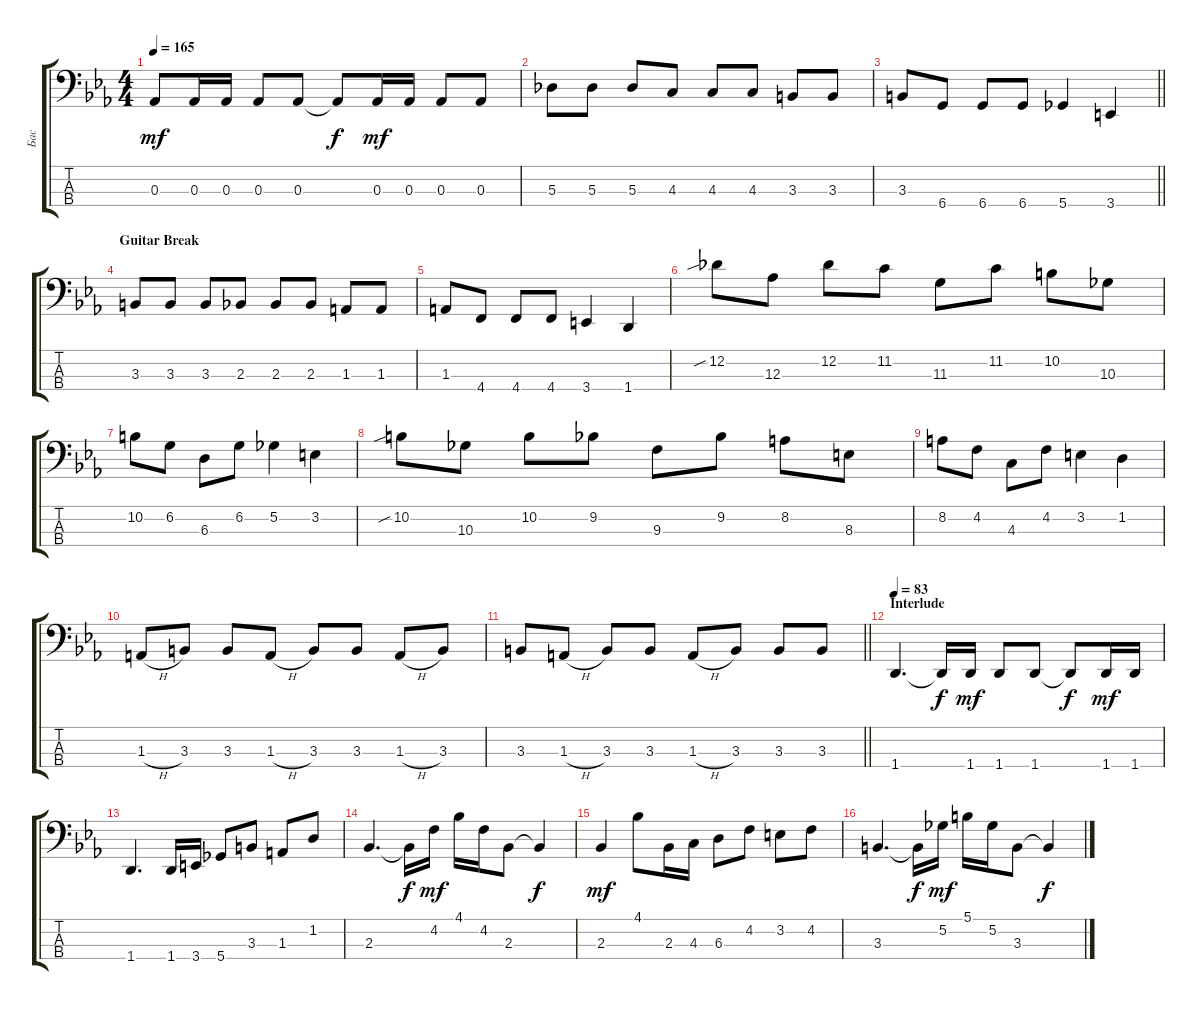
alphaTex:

\track ("Бас" "Бас") {instrument electricbassfinger}
\staff {score tabs}
\tuning (Gb2 Db2 Ab1 Db1) {hide}
\ts (4 4)
\tempo 165
\clef f4
\ks cminor
0.3.8{dy mf} 0.3.16 0.3.16 0.3.8 0.3.8 0.3{t}.8{dy f} 0.3.16{dy mf} 0.3.16 0.3.8 0.3.8 |
5.3.8 5.3.8 5.3.8 4.3.8 4.3.8 4.3.8 3.3.8 3.3.8 |
\barLineRight lightlight
3.3.8 6.4.8 6.4.8 6.4.8 5.4.4 3.4.4 |
\section ("" "Guitar Break")
3.3.8 3.3.8 3.3.8 2.3.8 2.3.8 2.3.8 1.3.8 1.3.8 |
1.3.8 4.4.8 4.4.8 4.4.8 3.4.4 1.4.4 |
12.2{sib}.8 12.3.8 12.2.8 11.2.8 11.3.8 11.2.8 10.2.8 10.3.8 |
10.2.8 6.2.8 6.3.8 6.2.8 5.2.4 3.2.4 |
10.2{sib}.8 10.3.8 10.2.8 9.2.8 9.3.8 9.2.8 8.2.8 8.3.8 |
8.2.8 4.2.8 4.3.8 4.2.8 3.2.4 1.2.4 |
1.3{h}.8 3.3.8 3.3.8 1.3{h}.8 3.3.8 3.3.8 1.3{h}.8 3.3.8 |
\barLineRight lightlight
3.3.8 1.3{h}.8 3.3.8 3.3.8 1.3{h}.8 3.3.8 3.3.8 3.3.8 |
\section ("" "Interlude")
\tempo 83
1.4.4{d} 1.4{t}.16{dy f} 1.4.16{dy mf} 1.4.8 1.4.8 1.4{t}.8{dy f} 1.4.16{dy mf} 1.4.16 |
1.4.4{d} 1.4.16 3.4.16 5.4.8 3.3.8 1.3.8 1.2.8 |
2.3.4{d} 2.3{t}.16{dy f} 4.2.16{dy mf} 4.1.16 4.2.16 2.3.8 2.3{t}.4{dy f} |
2.3.4{dy mf} 4.1.8 2.3.16 4.3.16 6.3.8 4.2.8 3.2.8 4.2.8 |
3.3.4{d} 3.3{t}.16{dy f} 5.2.16{dy mf} 5.1.16 5.2.16 3.3.8 3.3{t}.4{dy f}
